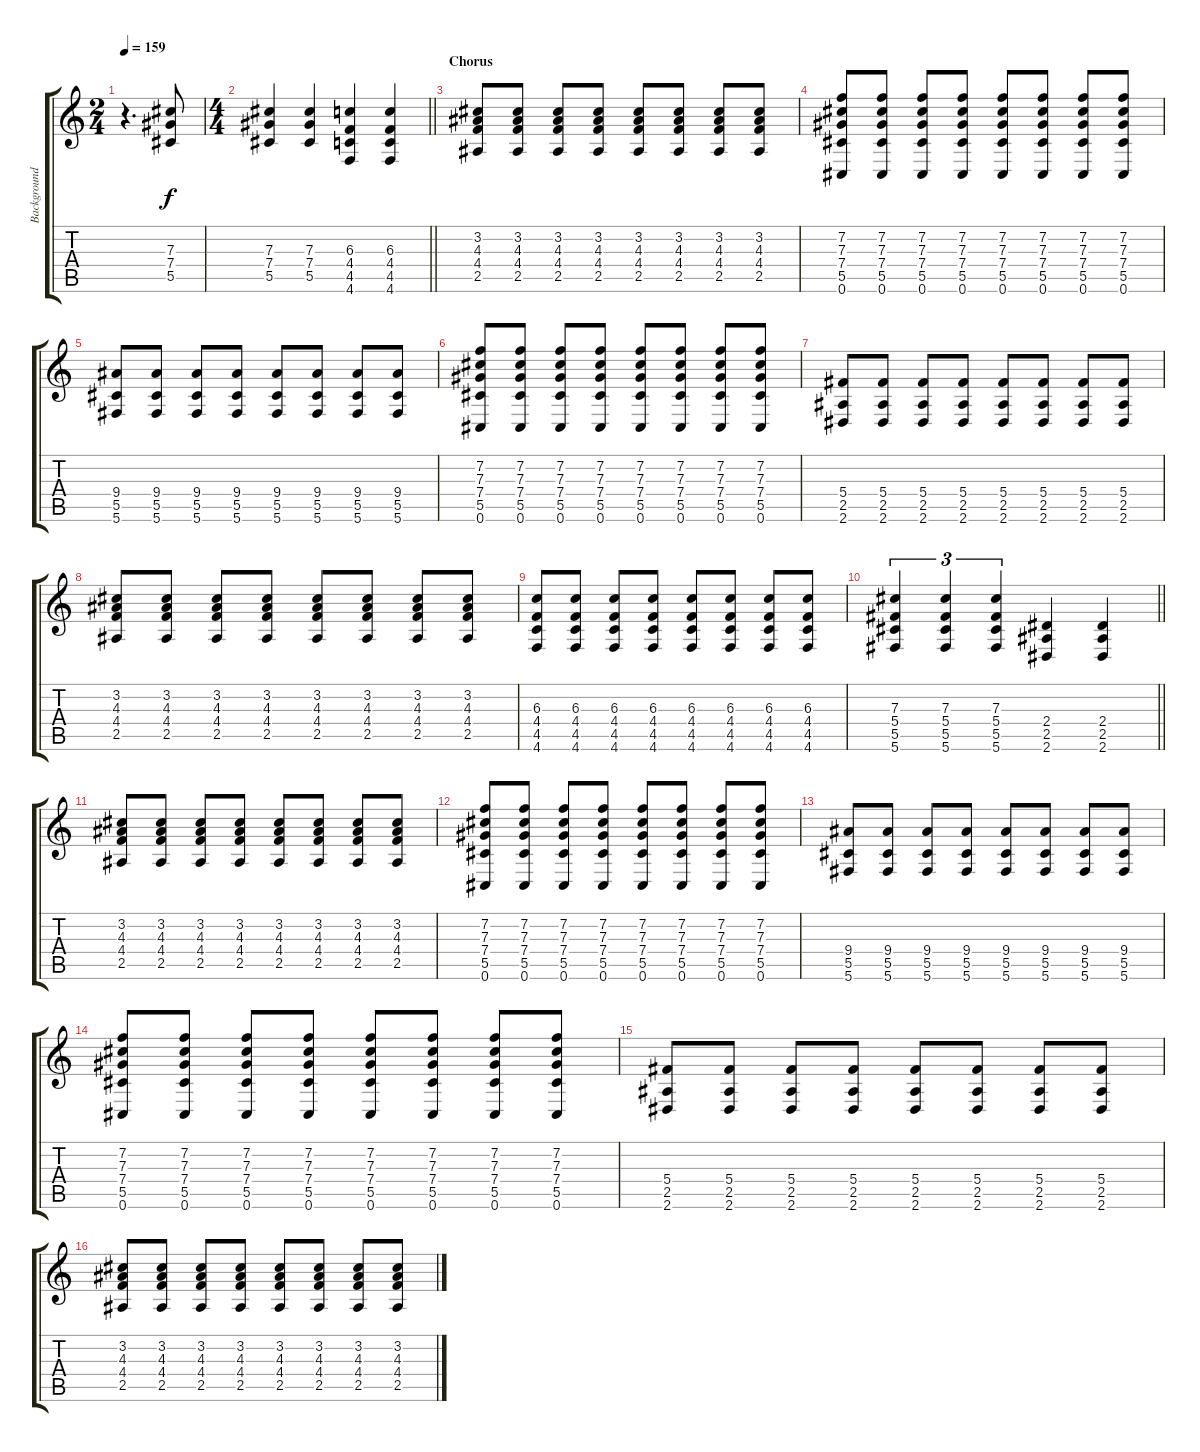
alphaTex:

\track ("Background Guitar" "Background") {instrument distortionguitar}
\staff {score tabs}
\tuning (Eb4 Bb3 Gb3 Db3 Ab2 Db2) {hide}
\ts (2 4)
\tempo 159
\clef g2
\ks c
r.4{d dy f} (7.3 7.4 5.5).8{instrument overdrivenguitar} |
\ts (4 4)
\barLineRight lightlight
(7.3 7.4 5.5).4 (7.3 7.4 5.5).4 (6.3 4.4 4.5 4.6).4 (6.3 4.4 4.5 4.6).4 |
\section ("" "Chorus")
(3.2 4.3 4.4 2.5).8 (3.2 4.3 4.4 2.5).8 (3.2 4.3 4.4 2.5).8 (3.2 4.3 4.4 2.5).8 (3.2 4.3 4.4 2.5).8 (3.2 4.3 4.4 2.5).8 (3.2 4.3 4.4 2.5).8 (3.2 4.3 4.4 2.5).8 |
(7.2 7.3 7.4 5.5 0.6).8 (7.2 7.3 7.4 5.5 0.6).8 (7.2 7.3 7.4 5.5 0.6).8 (7.2 7.3 7.4 5.5 0.6).8 (7.2 7.3 7.4 5.5 0.6).8 (7.2 7.3 7.4 5.5 0.6).8 (7.2 7.3 7.4 5.5 0.6).8 (7.2 7.3 7.4 5.5 0.6).8 |
(9.4 5.5 5.6).8 (9.4 5.5 5.6).8 (9.4 5.5 5.6).8 (9.4 5.5 5.6).8 (9.4 5.5 5.6).8 (9.4 5.5 5.6).8 (9.4 5.5 5.6).8 (9.4 5.5 5.6).8 |
(7.2 7.3 7.4 5.5 0.6).8 (7.2 7.3 7.4 5.5 0.6).8 (7.2 7.3 7.4 5.5 0.6).8 (7.2 7.3 7.4 5.5 0.6).8 (7.2 7.3 7.4 5.5 0.6).8 (7.2 7.3 7.4 5.5 0.6).8 (7.2 7.3 7.4 5.5 0.6).8 (7.2 7.3 7.4 5.5 0.6).8 |
(5.4 2.5 2.6).8 (5.4 2.5 2.6).8 (5.4 2.5 2.6).8 (5.4 2.5 2.6).8 (5.4 2.5 2.6).8 (5.4 2.5 2.6).8 (5.4 2.5 2.6).8 (5.4 2.5 2.6).8 |
(3.2 4.3 4.4 2.5).8 (3.2 4.3 4.4 2.5).8 (3.2 4.3 4.4 2.5).8 (3.2 4.3 4.4 2.5).8 (3.2 4.3 4.4 2.5).8 (3.2 4.3 4.4 2.5).8 (3.2 4.3 4.4 2.5).8 (3.2 4.3 4.4 2.5).8 |
(6.3 4.4 4.5 4.6).8 (6.3 4.4 4.5 4.6).8 (6.3 4.4 4.5 4.6).8 (6.3 4.4 4.5 4.6).8 (6.3 4.4 4.5 4.6).8 (6.3 4.4 4.5 4.6).8 (6.3 4.4 4.5 4.6).8 (6.3 4.4 4.5 4.6).8 |
\barLineRight lightlight
(7.3 5.4 5.5 5.6).4{tu (3 2)} (7.3 5.4 5.5 5.6).4{tu (3 2)} (7.3 5.4 5.5 5.6).4{tu (3 2)} (2.4 2.5 2.6).4 (2.4 2.5 2.6).4 |
(3.2 4.3 4.4 2.5).8 (3.2 4.3 4.4 2.5).8 (3.2 4.3 4.4 2.5).8 (3.2 4.3 4.4 2.5).8 (3.2 4.3 4.4 2.5).8 (3.2 4.3 4.4 2.5).8 (3.2 4.3 4.4 2.5).8 (3.2 4.3 4.4 2.5).8 |
(7.2 7.3 7.4 5.5 0.6).8 (7.2 7.3 7.4 5.5 0.6).8 (7.2 7.3 7.4 5.5 0.6).8 (7.2 7.3 7.4 5.5 0.6).8 (7.2 7.3 7.4 5.5 0.6).8 (7.2 7.3 7.4 5.5 0.6).8 (7.2 7.3 7.4 5.5 0.6).8 (7.2 7.3 7.4 5.5 0.6).8 |
(9.4 5.5 5.6).8 (9.4 5.5 5.6).8 (9.4 5.5 5.6).8 (9.4 5.5 5.6).8 (9.4 5.5 5.6).8 (9.4 5.5 5.6).8 (9.4 5.5 5.6).8 (9.4 5.5 5.6).8 |
(7.2 7.3 7.4 5.5 0.6).8 (7.2 7.3 7.4 5.5 0.6).8 (7.2 7.3 7.4 5.5 0.6).8 (7.2 7.3 7.4 5.5 0.6).8 (7.2 7.3 7.4 5.5 0.6).8 (7.2 7.3 7.4 5.5 0.6).8 (7.2 7.3 7.4 5.5 0.6).8 (7.2 7.3 7.4 5.5 0.6).8 |
(5.4 2.5 2.6).8 (5.4 2.5 2.6).8 (5.4 2.5 2.6).8 (5.4 2.5 2.6).8 (5.4 2.5 2.6).8 (5.4 2.5 2.6).8 (5.4 2.5 2.6).8 (5.4 2.5 2.6).8 |
(3.2 4.3 4.4 2.5).8 (3.2 4.3 4.4 2.5).8 (3.2 4.3 4.4 2.5).8 (3.2 4.3 4.4 2.5).8 (3.2 4.3 4.4 2.5).8 (3.2 4.3 4.4 2.5).8 (3.2 4.3 4.4 2.5).8 (3.2 4.3 4.4 2.5).8
